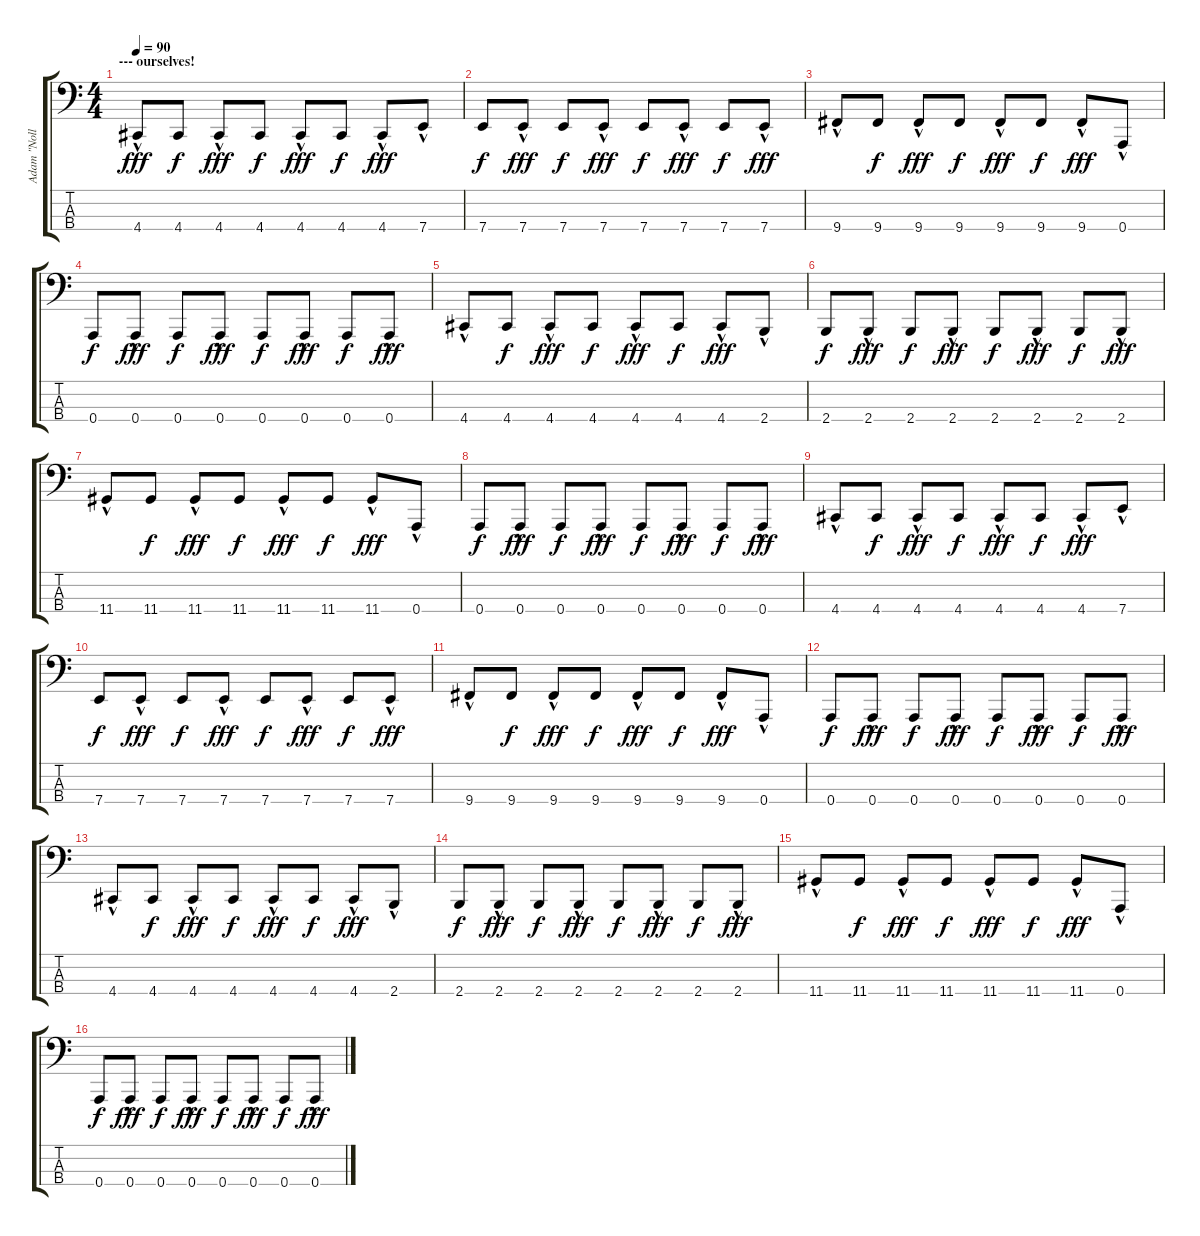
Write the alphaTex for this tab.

\track ("Adam \"Nolly\" Getgood - Bass" "Adam \"Noll") {instrument electricbassfinger}
\staff {score tabs}
\tuning (F2 C2 G1 A0) {hide}
\ts (4 4)
\section ("" "--- ourselves!")
\tempo 90
\clef f4
\ks c
4.4{hac}.8{dy fff} 4.4.8{dy f} 4.4{hac}.8{dy fff} 4.4.8{dy f} 4.4{hac}.8{dy fff} 4.4.8{dy f} 4.4{hac}.8{dy fff} 7.4{hac}.8 |
7.4.8{dy f} 7.4{hac}.8{dy fff} 7.4.8{dy f} 7.4{hac}.8{dy fff} 7.4.8{dy f} 7.4{hac}.8{dy fff} 7.4.8{dy f} 7.4{hac}.8{dy fff} |
9.4{hac}.8 9.4.8{dy f} 9.4{hac}.8{dy fff} 9.4.8{dy f} 9.4{hac}.8{dy fff} 9.4.8{dy f} 9.4{hac}.8{dy fff} 0.4{hac}.8 |
0.4.8{dy f} 0.4{hac}.8{dy fff} 0.4.8{dy f} 0.4{hac}.8{dy fff} 0.4.8{dy f} 0.4{hac}.8{dy fff} 0.4.8{dy f} 0.4{hac}.8{dy fff} |
4.4{hac}.8 4.4.8{dy f} 4.4{hac}.8{dy fff} 4.4.8{dy f} 4.4{hac}.8{dy fff} 4.4.8{dy f} 4.4{hac}.8{dy fff} 2.4{hac}.8 |
2.4.8{dy f} 2.4{hac}.8{dy fff} 2.4.8{dy f} 2.4{hac}.8{dy fff} 2.4.8{dy f} 2.4{hac}.8{dy fff} 2.4.8{dy f} 2.4{hac}.8{dy fff} |
11.4{hac}.8 11.4.8{dy f} 11.4{hac}.8{dy fff} 11.4.8{dy f} 11.4{hac}.8{dy fff} 11.4.8{dy f} 11.4{hac}.8{dy fff} 0.4{hac}.8 |
0.4.8{dy f} 0.4{hac}.8{dy fff} 0.4.8{dy f} 0.4{hac}.8{dy fff} 0.4.8{dy f} 0.4{hac}.8{dy fff} 0.4.8{dy f} 0.4{hac}.8{dy fff} |
4.4{hac}.8 4.4.8{dy f} 4.4{hac}.8{dy fff} 4.4.8{dy f} 4.4{hac}.8{dy fff} 4.4.8{dy f} 4.4{hac}.8{dy fff} 7.4{hac}.8 |
7.4.8{dy f} 7.4{hac}.8{dy fff} 7.4.8{dy f} 7.4{hac}.8{dy fff} 7.4.8{dy f} 7.4{hac}.8{dy fff} 7.4.8{dy f} 7.4{hac}.8{dy fff} |
9.4{hac}.8 9.4.8{dy f} 9.4{hac}.8{dy fff} 9.4.8{dy f} 9.4{hac}.8{dy fff} 9.4.8{dy f} 9.4{hac}.8{dy fff} 0.4{hac}.8 |
0.4.8{dy f} 0.4{hac}.8{dy fff} 0.4.8{dy f} 0.4{hac}.8{dy fff} 0.4.8{dy f} 0.4{hac}.8{dy fff} 0.4.8{dy f} 0.4{hac}.8{dy fff} |
4.4{hac}.8 4.4.8{dy f} 4.4{hac}.8{dy fff} 4.4.8{dy f} 4.4{hac}.8{dy fff} 4.4.8{dy f} 4.4{hac}.8{dy fff} 2.4{hac}.8 |
2.4.8{dy f} 2.4{hac}.8{dy fff} 2.4.8{dy f} 2.4{hac}.8{dy fff} 2.4.8{dy f} 2.4{hac}.8{dy fff} 2.4.8{dy f} 2.4{hac}.8{dy fff} |
11.4{hac}.8 11.4.8{dy f} 11.4{hac}.8{dy fff} 11.4.8{dy f} 11.4{hac}.8{dy fff} 11.4.8{dy f} 11.4{hac}.8{dy fff} 0.4{hac}.8 |
0.4.8{dy f} 0.4{hac}.8{dy fff} 0.4.8{dy f} 0.4{hac}.8{dy fff} 0.4.8{dy f} 0.4{hac}.8{dy fff} 0.4.8{dy f} 0.4{hac}.8{dy fff}
